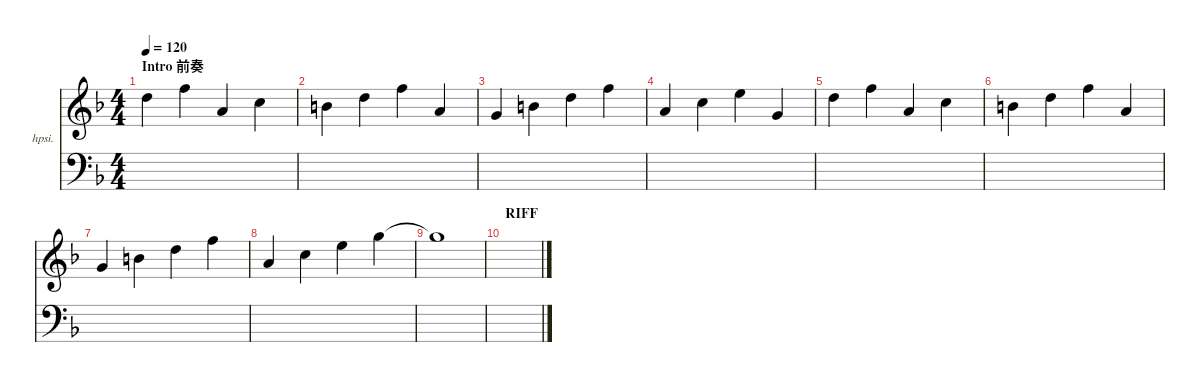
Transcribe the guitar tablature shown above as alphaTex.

\defaultSystemsLayout 4
\hideDynamics
\bracketExtendMode nobrackets
\firstSystemTrackNameOrientation horizontal
\track ("Harpsichord" "hpsi.") {instrument harpsichord}
\staff {score}
\tuning (E4 B3 G3 D3 A2 E2)
\ts (4 4)
\section ("" "Intro 前奏")
\tempo 120
\clef g2
\ks dminor
15.2{acc forcenatural}.4{dy mf instrument harpsichord} 13.1{acc forcenatural}.4 5.1{acc forcenatural}.4 8.1{acc forcenatural}.4 |
7.1{acc forcenatural}.4 10.1{acc forcenatural}.4 13.1{acc forcenatural}.4 5.1{acc forcenatural}.4 |
3.1{acc forcenatural}.4 7.1{acc forcenatural}.4 10.1{acc forcenatural}.4 13.1{acc forcenatural}.4 |
5.1{acc forcenatural}.4 8.1{acc forcenatural}.4 12.1{acc forcenatural}.4 3.1{acc forcenatural}.4 |
10.1{acc forcenatural}.4 13.1{acc forcenatural}.4 5.1{acc forcenatural}.4 8.1{acc forcenatural}.4 |
7.1{acc forcenatural}.4 10.1{acc forcenatural}.4 13.1{acc forcenatural}.4 5.1{acc forcenatural}.4 |
3.1{acc forcenatural}.4 7.1{acc forcenatural}.4 10.1{acc forcenatural}.4 13.1{acc forcenatural}.4 |
5.1{acc forcenatural}.4 8.1{acc forcenatural}.4 12.1{acc forcenatural}.4 20.2{acc forcenatural}.4 |
20.2{t acc forcenatural}.1 |
\section ("" "RIFF")
|
|
|
|
|
|
\staff {score}
\tuning (G2 D2 A1 E1 B0)
\clef f4
\ottava regular
\simile none
\ks dminor
|
|
|
|
|
|
|
|
|
|
|
|
|
|
|
